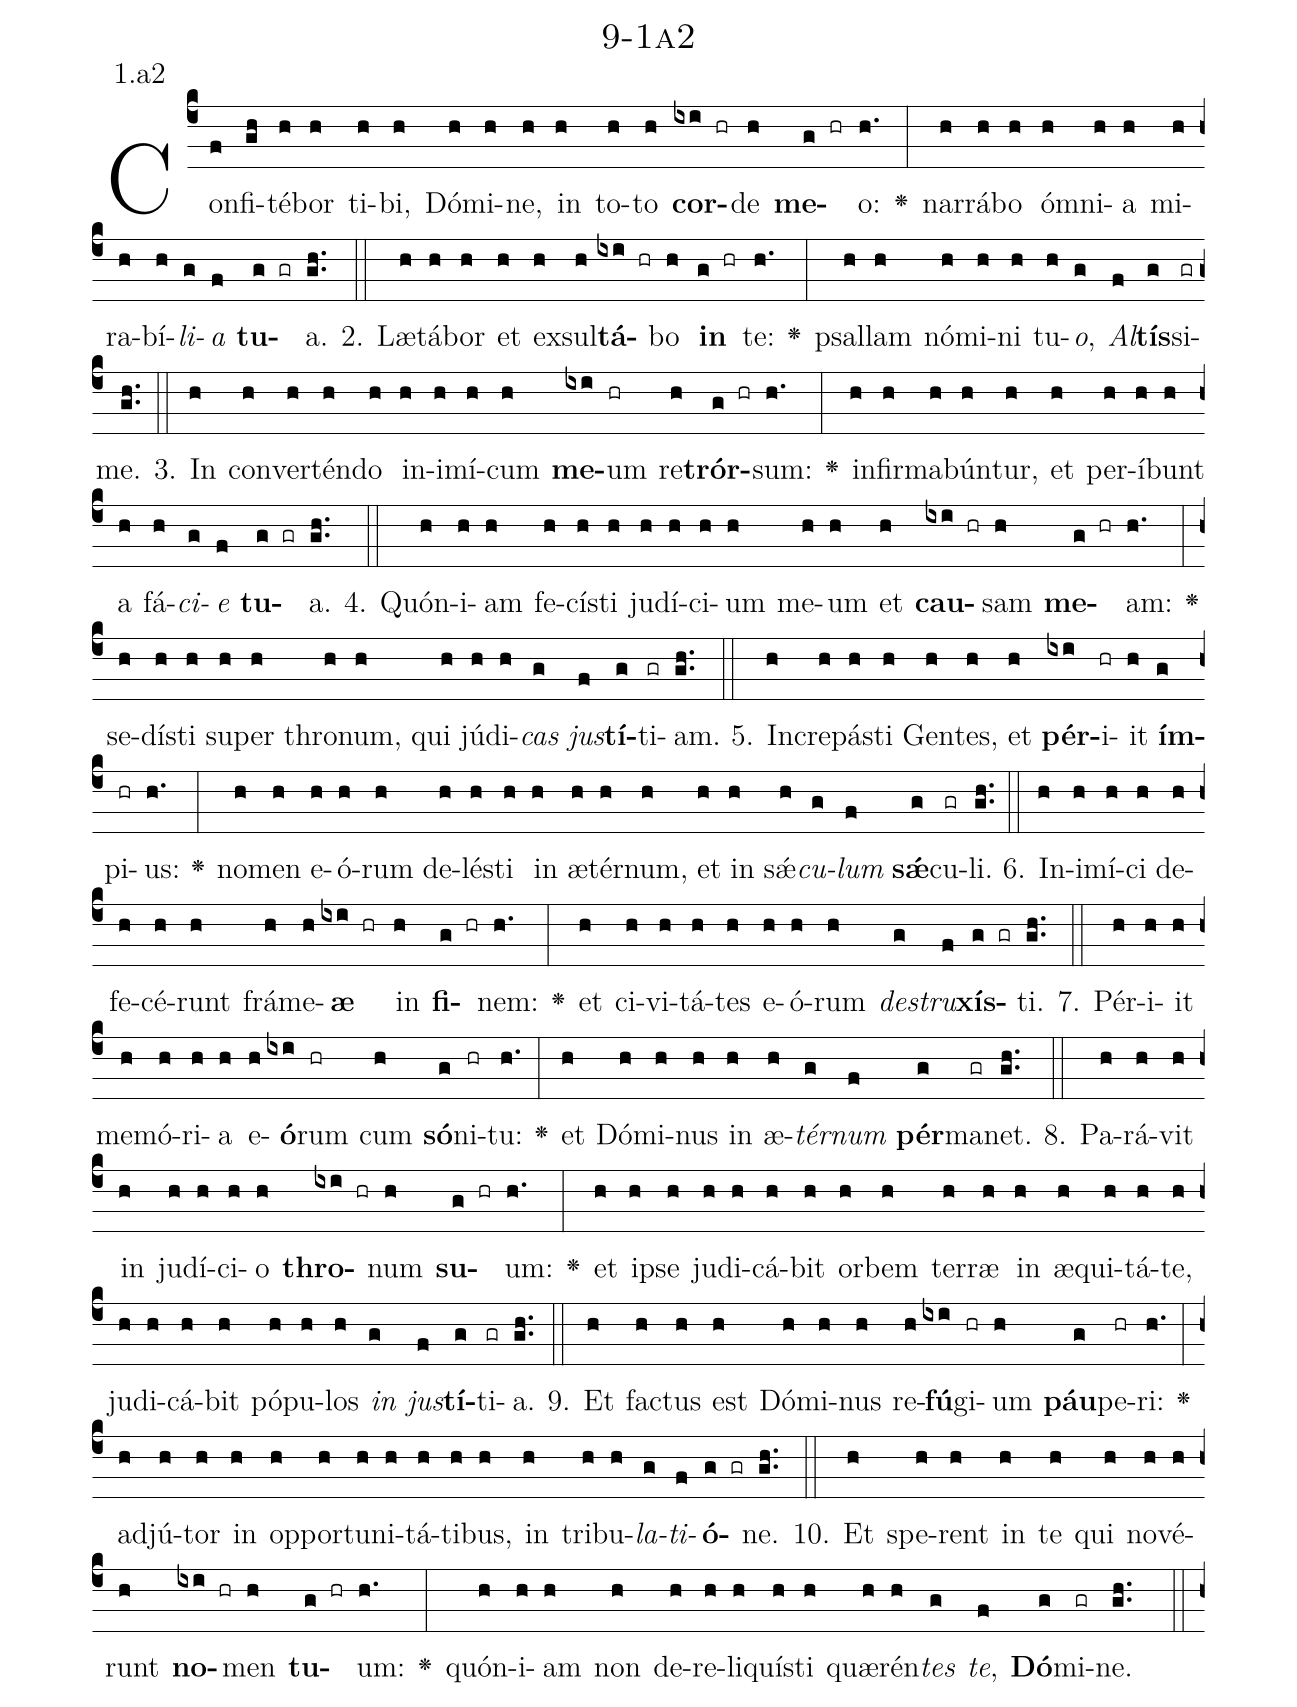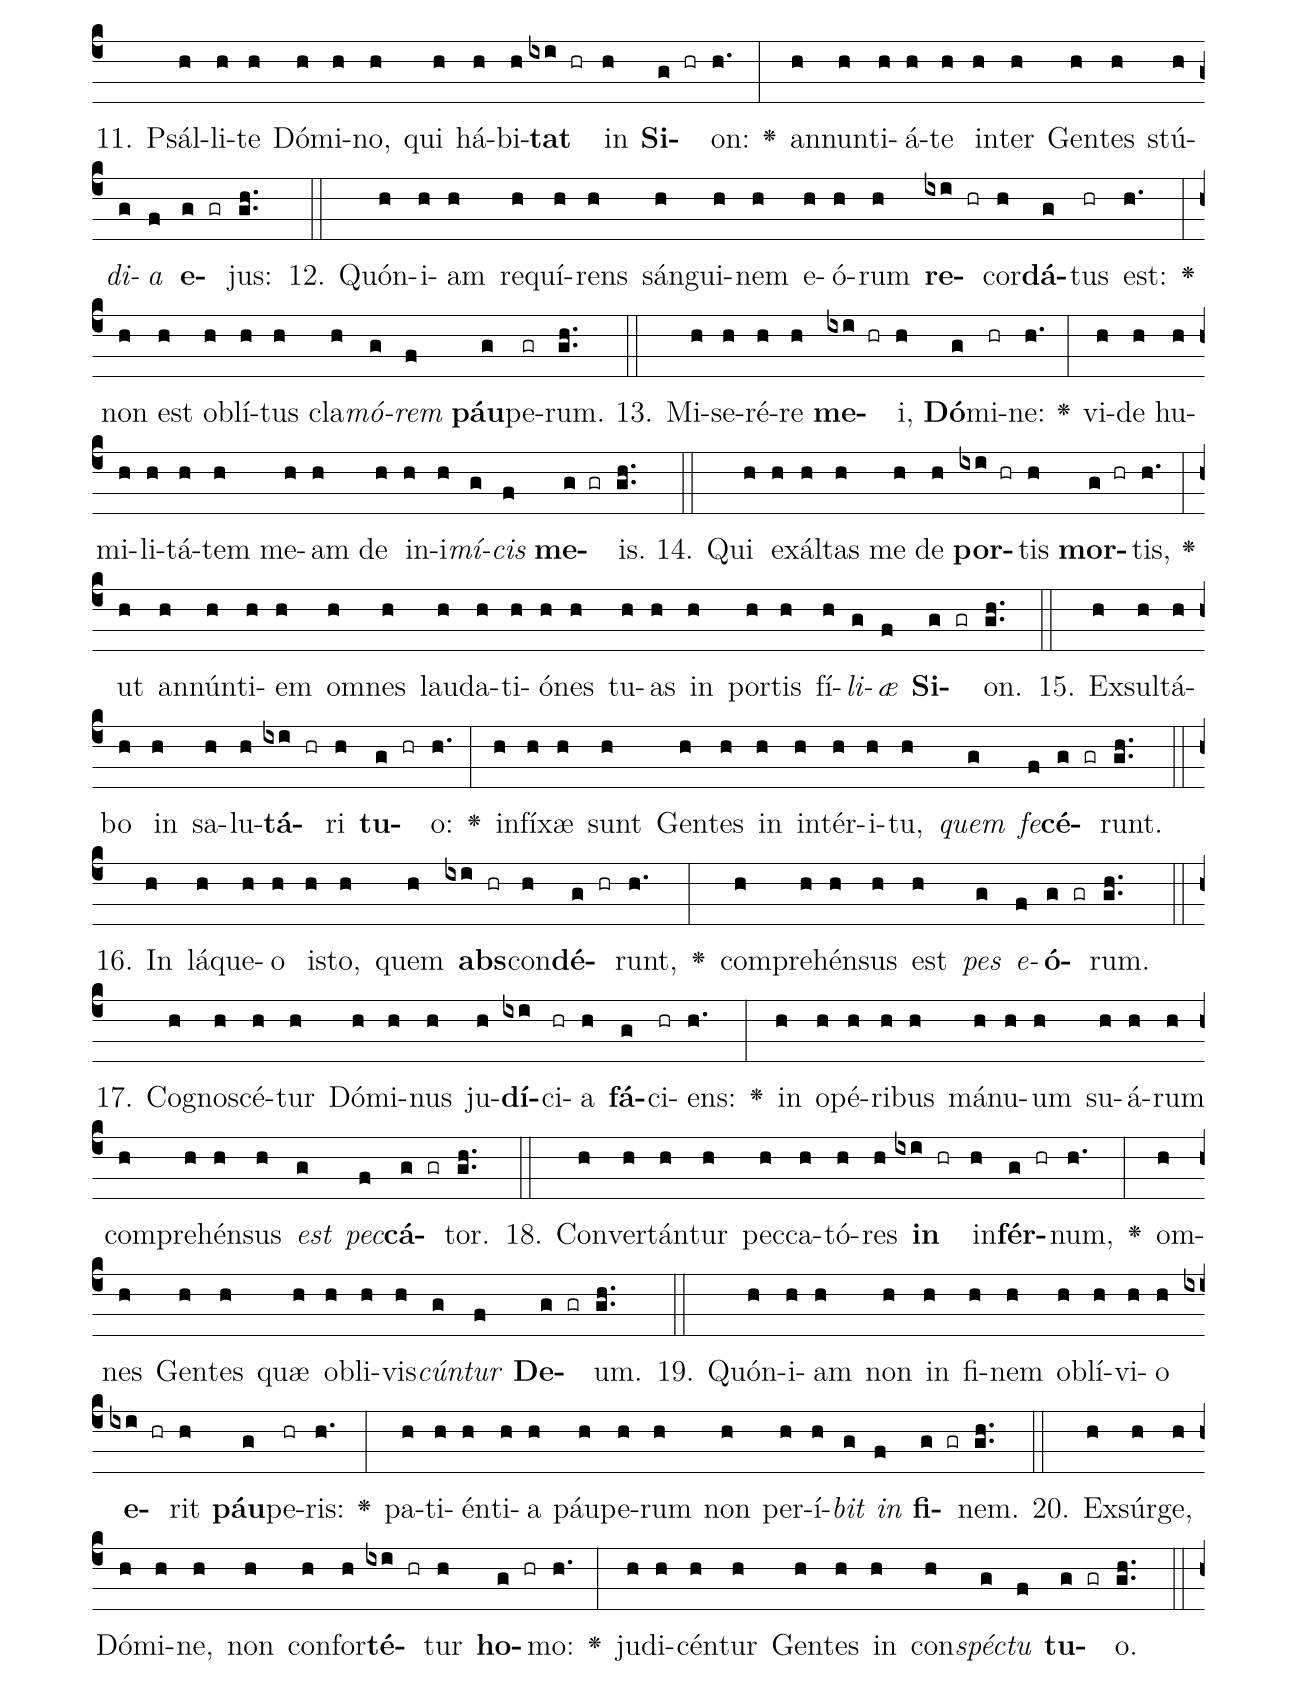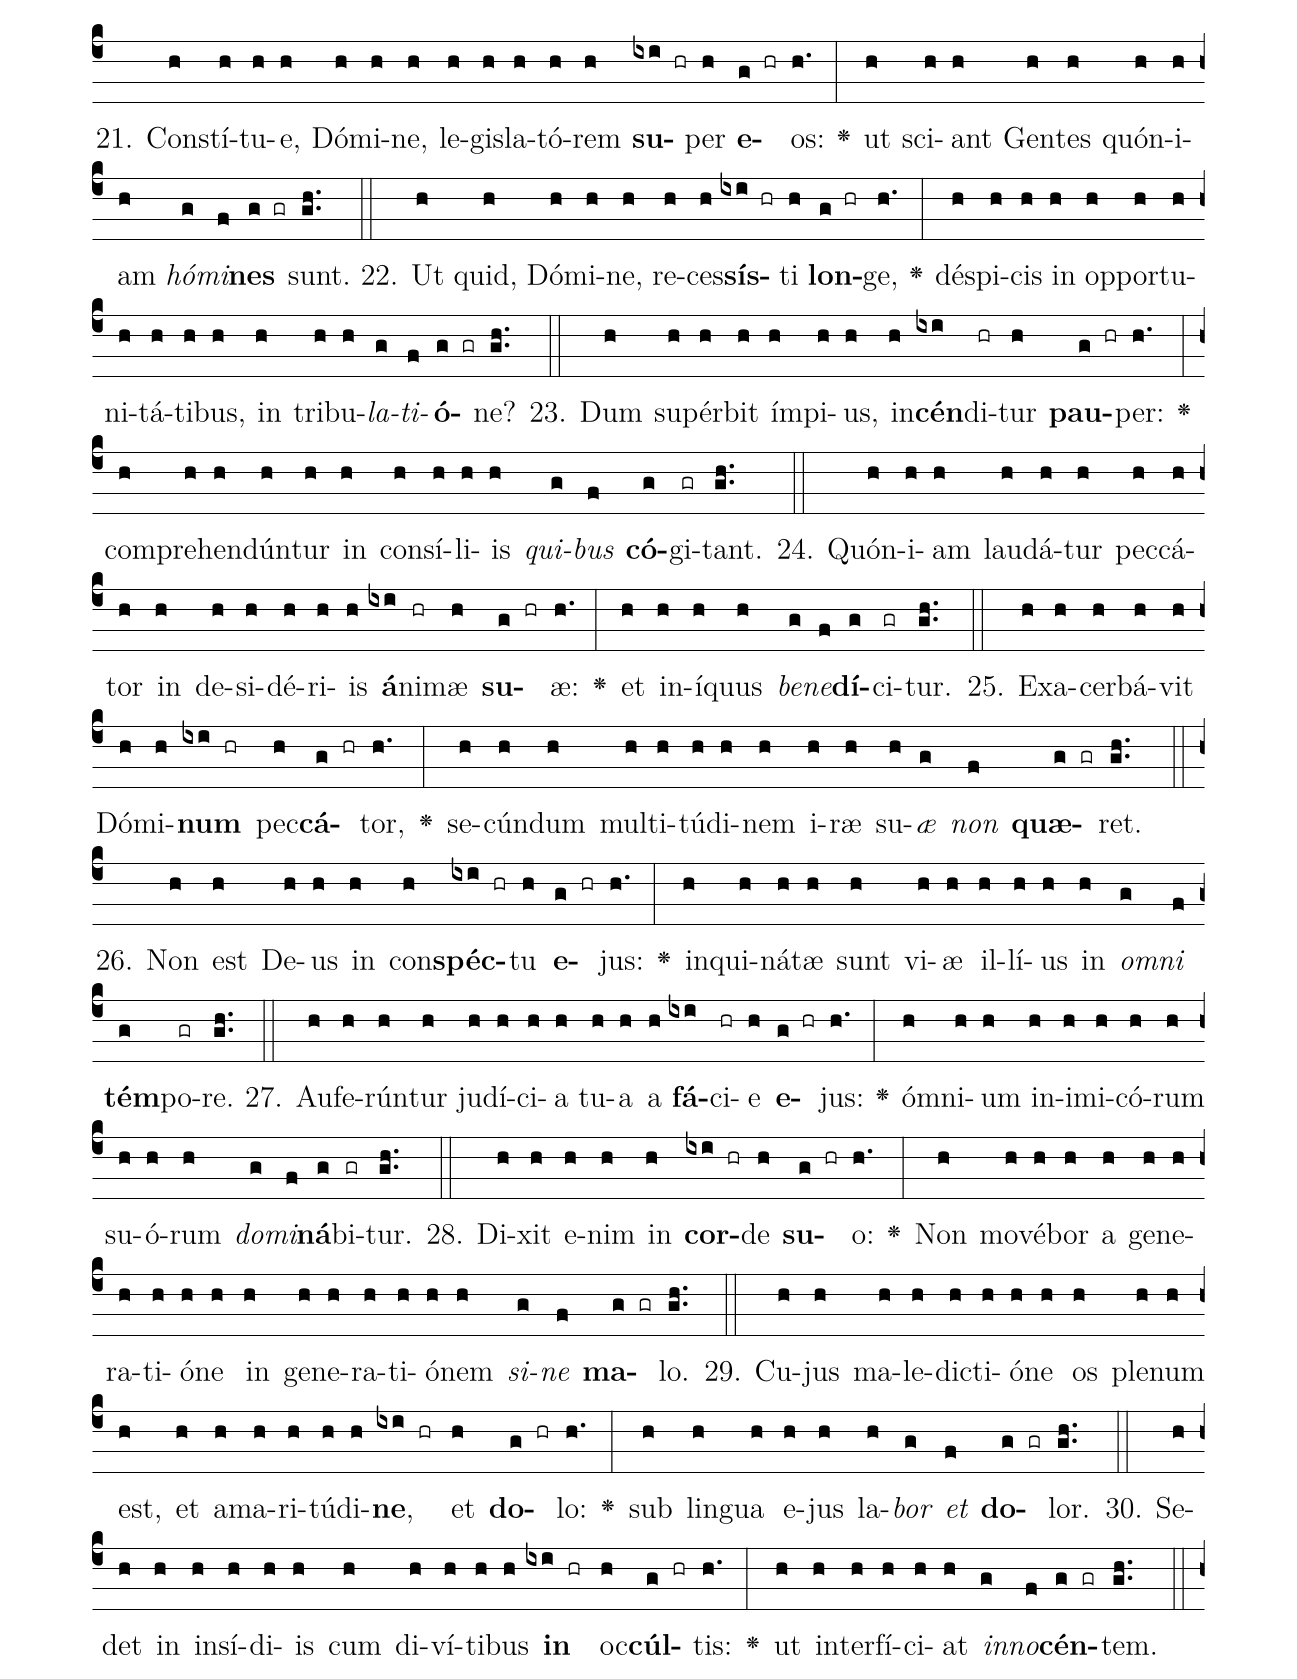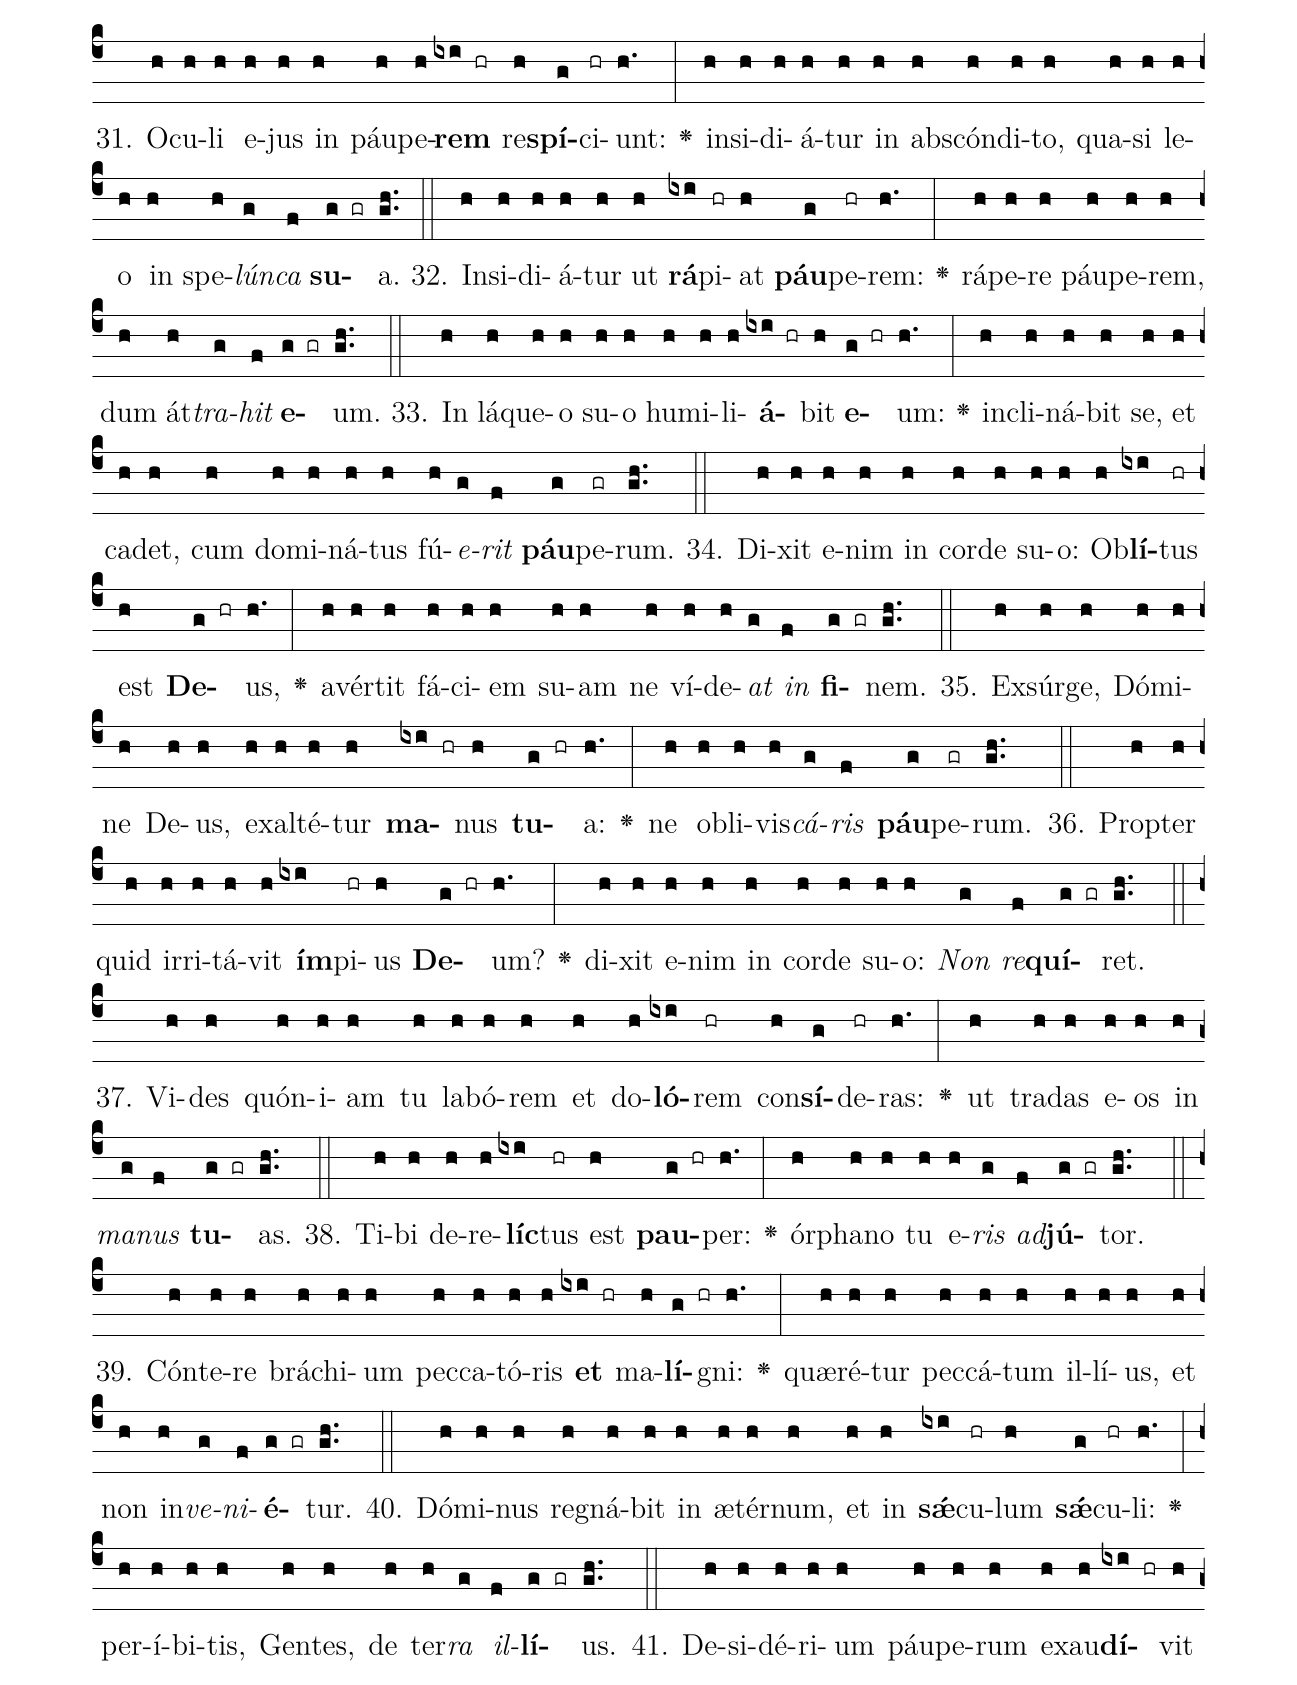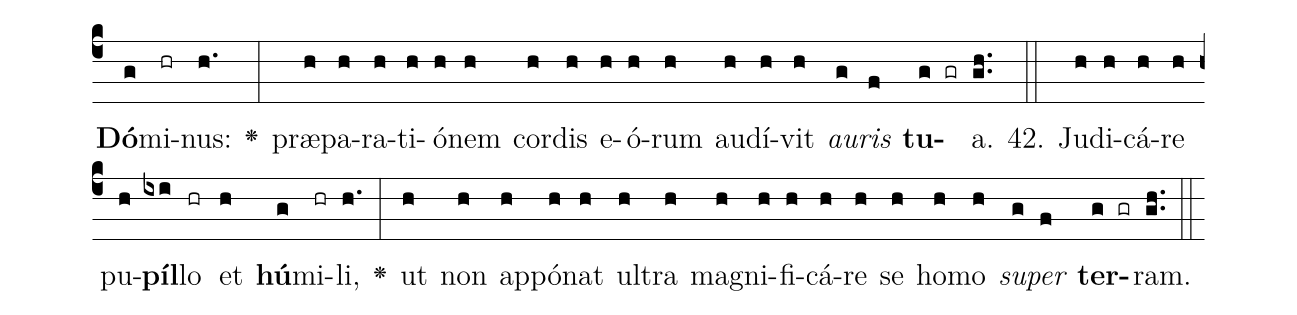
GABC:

name: 9-1a2;
annotation: 1.a2;
%%
(c4)Con(f)fi(gh)té(h)bor(h) ti(h)bi,(h) Dó(h)mi(h)ne,(h) in(h) to(h)to(h) <b>cor</b>(ixi hr)de(h) <b>me</b>(g hr)o:(h.) <v>\greheightstar</v>(:) nar(h)rá(h)bo(h) óm(h)ni(h)a(h) mi(h)ra(h)bí(h)<i>li</i>(g)<i>a</i>(f) <b>tu</b>(g gr)a.(gh..) (::)
2. Læ(h)tá(h)bor(h) et(h) ex(h)sul(h)<b>tá</b>(ixi hr)bo(h) <b>in</b>(g hr) te:(h.) <v>\greheightstar</v>(:) psal(h)lam(h) nó(h)mi(h)ni(h) tu(h)<i>o</i>,(g) <i>Al</i>(f)<b>tís</b>(g)si(gr)me.(gh..) (::)
3. In(h) con(h)ver(h)tén(h)do(h) in(h)i(h)mí(h)cum(h) <b>me</b>(ixi)um(hr) re(h)<b>trór</b>(g hr)sum:(h.) <v>\greheightstar</v>(:) in(h)fir(h)ma(h)bún(h)tur,(h) et(h) per(h)í(h)bunt(h) a(h) fá(h)<i>ci</i>(g)<i>e</i>(f) <b>tu</b>(g gr)a.(gh..) (::)
4. Quón(h)i(h)am(h) fe(h)cís(h)ti(h) ju(h)dí(h)ci(h)um(h) me(h)um(h) et(h) <b>cau</b>(ixi hr)sam(h) <b>me</b>(g hr)am:(h.) <v>\greheightstar</v>(:) se(h)dís(h)ti(h) su(h)per(h) thro(h)num,(h) qui(h) jú(h)di(h)<i>cas</i>(g) <i>jus</i>(f)<b>tí</b>(g)ti(gr)am.(gh..) (::)
5. In(h)cre(h)pás(h)ti(h) Gen(h)tes,(h) et(h) <b>pér</b>(ixi)i(hr)it(h) <b>ím</b>(g)pi(hr)us:(h.) <v>\greheightstar</v>(:) no(h)men(h) e(h)ó(h)rum(h) de(h)lés(h)ti(h) in(h) æ(h)tér(h)num,(h) et(h) in(h) sǽ(h)<i>cu</i>(g)<i>lum</i>(f) <b>sǽ</b>(g)cu(gr)li.(gh..) (::)
6. In(h)i(h)mí(h)ci(h) de(h)fe(h)cé(h)runt(h) frá(h)me(h)<b>æ</b>(ixi hr) in(h) <b>fi</b>(g hr)nem:(h.) <v>\greheightstar</v>(:) et(h) ci(h)vi(h)tá(h)tes(h) e(h)ó(h)rum(h) <i>de</i>(g)<i>stru</i>(f)<b>xís</b>(g gr)ti.(gh..) (::)
7. Pér(h)i(h)it(h) me(h)mó(h)ri(h)a(h) e(h)<b>ó</b>(ixi)rum(hr) cum(h) <b>só</b>(g)ni(hr)tu:(h.) <v>\greheightstar</v>(:) et(h) Dó(h)mi(h)nus(h) in(h) æ(h)<i>tér</i>(g)<i>num</i>(f) <b>pér</b>(g)ma(gr)net.(gh..) (::)
8. Pa(h)rá(h)vit(h) in(h) ju(h)dí(h)ci(h)o(h) <b>thro</b>(ixi hr)num(h) <b>su</b>(g hr)um:(h.) <v>\greheightstar</v>(:) et(h) ip(h)se(h) ju(h)di(h)cá(h)bit(h) or(h)bem(h) ter(h)ræ(h) in(h) æ(h)qui(h)tá(h)te,(h) ju(h)di(h)cá(h)bit(h) pó(h)pu(h)los(h) <i>in</i>(g) <i>jus</i>(f)<b>tí</b>(g)ti(gr)a.(gh..) (::)
9. Et(h) fac(h)tus(h) est(h) Dó(h)mi(h)nus(h) re(h)<b>fú</b>(ixi)gi(hr)um(h) <b>páu</b>(g)pe(hr)ri:(h.) <v>\greheightstar</v>(:) ad(h)jú(h)tor(h) in(h) op(h)por(h)tu(h)ni(h)tá(h)ti(h)bus,(h) in(h) tri(h)bu(h)<i>la</i>(g)<i>ti</i>(f)<b>ó</b>(g gr)ne.(gh..) (::)
10. Et(h) spe(h)rent(h) in(h) te(h) qui(h) no(h)vé(h)runt(h) <b>no</b>(ixi hr)men(h) <b>tu</b>(g hr)um:(h.) <v>\greheightstar</v>(:) quón(h)i(h)am(h) non(h) de(h)re(h)li(h)quís(h)ti(h) quæ(h)rén(h)<i>tes</i>(g) <i>te</i>,(f) <b>Dó</b>(g)mi(gr)ne.(gh..) (::)
11. Psál(h)li(h)te(h) Dó(h)mi(h)no,(h) qui(h) há(h)bi(h)<b>tat</b>(ixi hr) in(h) <b>Si</b>(g hr)on:(h.) <v>\greheightstar</v>(:) an(h)nun(h)ti(h)á(h)te(h) in(h)ter(h) Gen(h)tes(h) stú(h)<i>di</i>(g)<i>a</i>(f) <b>e</b>(g gr)jus:(gh..) (::)
12. Quón(h)i(h)am(h) re(h)quí(h)rens(h) sán(h)gui(h)nem(h) e(h)ó(h)rum(h) <b>re</b>(ixi hr)cor(h)<b>dá</b>(g)tus(hr) est:(h.) <v>\greheightstar</v>(:) non(h) est(h) ob(h)lí(h)tus(h) cla(h)<i>mó</i>(g)<i>rem</i>(f) <b>páu</b>(g)pe(gr)rum.(gh..) (::)
13. Mi(h)se(h)ré(h)re(h) <b>me</b>(ixi hr)i,(h) <b>Dó</b>(g)mi(hr)ne:(h.) <v>\greheightstar</v>(:) vi(h)de(h) hu(h)mi(h)li(h)tá(h)tem(h) me(h)am(h) de(h) in(h)i(h)<i>mí</i>(g)<i>cis</i>(f) <b>me</b>(g gr)is.(gh..) (::)
14. Qui(h) ex(h)ál(h)tas(h) me(h) de(h) <b>por</b>(ixi hr)tis(h) <b>mor</b>(g hr)tis,(h.) <v>\greheightstar</v>(:) ut(h) an(h)nún(h)ti(h)em(h) om(h)nes(h) lau(h)da(h)ti(h)ó(h)nes(h) tu(h)as(h) in(h) por(h)tis(h) fí(h)<i>li</i>(g)<i>æ</i>(f) <b>Si</b>(g gr)on.(gh..) (::)
15. Ex(h)sul(h)tá(h)bo(h) in(h) sa(h)lu(h)<b>tá</b>(ixi hr)ri(h) <b>tu</b>(g hr)o:(h.) <v>\greheightstar</v>(:) in(h)fí(h)xæ(h) sunt(h) Gen(h)tes(h) in(h) in(h)tér(h)i(h)tu,(h) <i>quem</i>(g) <i>fe</i>(f)<b>cé</b>(g gr)runt.(gh..) (::)
16. In(h) lá(h)que(h)o(h) is(h)to,(h) quem(h) <b>abs</b>(ixi hr)con(h)<b>dé</b>(g hr)runt,(h.) <v>\greheightstar</v>(:) com(h)pre(h)hén(h)sus(h) est(h) <i>pes</i>(g) <i>e</i>(f)<b>ó</b>(g gr)rum.(gh..) (::)
17. Co(h)gno(h)scé(h)tur(h) Dó(h)mi(h)nus(h) ju(h)<b>dí</b>(ixi)ci(hr)a(h) <b>fá</b>(g)ci(hr)ens:(h.) <v>\greheightstar</v>(:) in(h) o(h)pé(h)ri(h)bus(h) má(h)nu(h)um(h) su(h)á(h)rum(h) com(h)pre(h)hén(h)sus(h) <i>est</i>(g) <i>pec</i>(f)<b>cá</b>(g gr)tor.(gh..) (::)
18. Con(h)ver(h)tán(h)tur(h) pec(h)ca(h)tó(h)res(h) <b>in</b>(ixi hr) in(h)<b>fér</b>(g hr)num,(h.) <v>\greheightstar</v>(:) om(h)nes(h) Gen(h)tes(h) quæ(h) ob(h)li(h)vis(h)<i>cún</i>(g)<i>tur</i>(f) <b>De</b>(g gr)um.(gh..) (::)
19. Quón(h)i(h)am(h) non(h) in(h) fi(h)nem(h) ob(h)lí(h)vi(h)o(h) <b>e</b>(ixi hr)rit(h) <b>páu</b>(g)pe(hr)ris:(h.) <v>\greheightstar</v>(:) pa(h)ti(h)én(h)ti(h)a(h) páu(h)pe(h)rum(h) non(h) per(h)í(h)<i>bit</i>(g) <i>in</i>(f) <b>fi</b>(g gr)nem.(gh..) (::)
20. Ex(h)súr(h)ge,(h) Dó(h)mi(h)ne,(h) non(h) con(h)for(h)<b>té</b>(ixi hr)tur(h) <b>ho</b>(g hr)mo:(h.) <v>\greheightstar</v>(:) ju(h)di(h)cén(h)tur(h) Gen(h)tes(h) in(h) con(h)<i>spéc</i>(g)<i>tu</i>(f) <b>tu</b>(g gr)o.(gh..) (::)
21. Con(h)stí(h)tu(h)e,(h) Dó(h)mi(h)ne,(h) le(h)gis(h)la(h)tó(h)rem(h) <b>su</b>(ixi hr)per(h) <b>e</b>(g hr)os:(h.) <v>\greheightstar</v>(:) ut(h) sci(h)ant(h) Gen(h)tes(h) quón(h)i(h)am(h) <i>hó</i>(g)<i>mi</i>(f)<b>nes</b>(g gr) sunt.(gh..) (::)
22. Ut(h) quid,(h) Dó(h)mi(h)ne,(h) re(h)ces(h)<b>sís</b>(ixi hr)ti(h) <b>lon</b>(g hr)ge,(h.) <v>\greheightstar</v>(:) dé(h)spi(h)cis(h) in(h) op(h)por(h)tu(h)ni(h)tá(h)ti(h)bus,(h) in(h) tri(h)bu(h)<i>la</i>(g)<i>ti</i>(f)<b>ó</b>(g gr)ne?(gh..) (::)
23. Dum(h) su(h)pér(h)bit(h) ím(h)pi(h)us,(h) in(h)<b>cén</b>(ixi)di(hr)tur(h) <b>pau</b>(g hr)per:(h.) <v>\greheightstar</v>(:) com(h)pre(h)hen(h)dún(h)tur(h) in(h) con(h)sí(h)li(h)is(h) <i>qui</i>(g)<i>bus</i>(f) <b>có</b>(g)gi(gr)tant.(gh..) (::)
24. Quón(h)i(h)am(h) lau(h)dá(h)tur(h) pec(h)cá(h)tor(h) in(h) de(h)si(h)dé(h)ri(h)is(h) <b>á</b>(ixi)ni(hr)mæ(h) <b>su</b>(g hr)æ:(h.) <v>\greheightstar</v>(:) et(h) in(h)í(h)quus(h) <i>be</i>(g)<i>ne</i>(f)<b>dí</b>(g)ci(gr)tur.(gh..) (::)
25. Ex(h)a(h)cer(h)bá(h)vit(h) Dó(h)mi(h)<b>num</b>(ixi hr) pec(h)<b>cá</b>(g hr)tor,(h.) <v>\greheightstar</v>(:) se(h)cún(h)dum(h) mul(h)ti(h)tú(h)di(h)nem(h) i(h)ræ(h) su(h)<i>æ</i>(g) <i>non</i>(f) <b>quæ</b>(g gr)ret.(gh..) (::)
26. Non(h) est(h) De(h)us(h) in(h) con(h)<b>spéc</b>(ixi hr)tu(h) <b>e</b>(g hr)jus:(h.) <v>\greheightstar</v>(:) in(h)qui(h)ná(h)tæ(h) sunt(h) vi(h)æ(h) il(h)lí(h)us(h) in(h) <i>om</i>(g)<i>ni</i>(f) <b>tém</b>(g)po(gr)re.(gh..) (::)
27. Au(h)fe(h)rún(h)tur(h) ju(h)dí(h)ci(h)a(h) tu(h)a(h) a(h) <b>fá</b>(ixi)ci(hr)e(h) <b>e</b>(g hr)jus:(h.) <v>\greheightstar</v>(:) óm(h)ni(h)um(h) in(h)i(h)mi(h)có(h)rum(h) su(h)ó(h)rum(h) <i>do</i>(g)<i>mi</i>(f)<b>ná</b>(g)bi(gr)tur.(gh..) (::)
28. Di(h)xit(h) e(h)nim(h) in(h) <b>cor</b>(ixi hr)de(h) <b>su</b>(g hr)o:(h.) <v>\greheightstar</v>(:) Non(h) mo(h)vé(h)bor(h) a(h) ge(h)ne(h)ra(h)ti(h)ó(h)ne(h) in(h) ge(h)ne(h)ra(h)ti(h)ó(h)nem(h) <i>si</i>(g)<i>ne</i>(f) <b>ma</b>(g gr)lo.(gh..) (::)
29. Cu(h)jus(h) ma(h)le(h)dic(h)ti(h)ó(h)ne(h) os(h) ple(h)num(h) est,(h) et(h) a(h)ma(h)ri(h)tú(h)di(h)<b>ne</b>,(ixi hr) et(h) <b>do</b>(g hr)lo:(h.) <v>\greheightstar</v>(:) sub(h) lin(h)gua(h) e(h)jus(h) la(h)<i>bor</i>(g) <i>et</i>(f) <b>do</b>(g gr)lor.(gh..) (::)
30. Se(h)det(h) in(h) in(h)sí(h)di(h)is(h) cum(h) di(h)ví(h)ti(h)bus(h) <b>in</b>(ixi hr) oc(h)<b>cúl</b>(g hr)tis:(h.) <v>\greheightstar</v>(:) ut(h) in(h)ter(h)fí(h)ci(h)at(h) <i>in</i>(g)<i>no</i>(f)<b>cén</b>(g gr)tem.(gh..) (::)
31. O(h)cu(h)li(h) e(h)jus(h) in(h) páu(h)pe(h)<b>rem</b>(ixi hr) re(h)<b>spí</b>(g)ci(hr)unt:(h.) <v>\greheightstar</v>(:) in(h)si(h)di(h)á(h)tur(h) in(h) abs(h)cón(h)di(h)to,(h) qua(h)si(h) le(h)o(h) in(h) spe(h)<i>lún</i>(g)<i>ca</i>(f) <b>su</b>(g gr)a.(gh..) (::)
32. In(h)si(h)di(h)á(h)tur(h) ut(h) <b>rá</b>(ixi)pi(hr)at(h) <b>páu</b>(g)pe(hr)rem:(h.) <v>\greheightstar</v>(:) rá(h)pe(h)re(h) páu(h)pe(h)rem,(h) dum(h) át(h)<i>tra</i>(g)<i>hit</i>(f) <b>e</b>(g gr)um.(gh..) (::)
33. In(h) lá(h)que(h)o(h) su(h)o(h) hu(h)mi(h)li(h)<b>á</b>(ixi hr)bit(h) <b>e</b>(g hr)um:(h.) <v>\greheightstar</v>(:) in(h)cli(h)ná(h)bit(h) se,(h) et(h) ca(h)det,(h) cum(h) do(h)mi(h)ná(h)tus(h) fú(h)<i>e</i>(g)<i>rit</i>(f) <b>páu</b>(g)pe(gr)rum.(gh..) (::)
34. Di(h)xit(h) e(h)nim(h) in(h) cor(h)de(h) su(h)o:(h) Ob(h)<b>lí</b>(ixi)tus(hr) est(h) <b>De</b>(g hr)us,(h.) <v>\greheightstar</v>(:) a(h)vér(h)tit(h) fá(h)ci(h)em(h) su(h)am(h) ne(h) ví(h)de(h)<i>at</i>(g) <i>in</i>(f) <b>fi</b>(g gr)nem.(gh..) (::)
35. Ex(h)súr(h)ge,(h) Dó(h)mi(h)ne(h) De(h)us,(h) ex(h)al(h)té(h)tur(h) <b>ma</b>(ixi hr)nus(h) <b>tu</b>(g hr)a:(h.) <v>\greheightstar</v>(:) ne(h) ob(h)li(h)vis(h)<i>cá</i>(g)<i>ris</i>(f) <b>páu</b>(g)pe(gr)rum.(gh..) (::)
36. Prop(h)ter(h) quid(h) ir(h)ri(h)tá(h)vit(h) <b>ím</b>(ixi)pi(hr)us(h) <b>De</b>(g hr)um?(h.) <v>\greheightstar</v>(:) di(h)xit(h) e(h)nim(h) in(h) cor(h)de(h) su(h)o:(h) <i>Non</i>(g) <i>re</i>(f)<b>quí</b>(g gr)ret.(gh..) (::)
37. Vi(h)des(h) quón(h)i(h)am(h) tu(h) la(h)bó(h)rem(h) et(h) do(h)<b>ló</b>(ixi)rem(hr) con(h)<b>sí</b>(g)de(hr)ras:(h.) <v>\greheightstar</v>(:) ut(h) tra(h)das(h) e(h)os(h) in(h) <i>ma</i>(g)<i>nus</i>(f) <b>tu</b>(g gr)as.(gh..) (::)
38. Ti(h)bi(h) de(h)re(h)<b>líc</b>(ixi)tus(hr) est(h) <b>pau</b>(g hr)per:(h.) <v>\greheightstar</v>(:) ór(h)pha(h)no(h) tu(h) e(h)<i>ris</i>(g) <i>ad</i>(f)<b>jú</b>(g gr)tor.(gh..) (::)
39. Cón(h)te(h)re(h) brá(h)chi(h)um(h) pec(h)ca(h)tó(h)ris(h) <b>et</b>(ixi hr) ma(h)<b>lí</b>(g hr)gni:(h.) <v>\greheightstar</v>(:) quæ(h)ré(h)tur(h) pec(h)cá(h)tum(h) il(h)lí(h)us,(h) et(h) non(h) in(h)<i>ve</i>(g)<i>ni</i>(f)<b>é</b>(g gr)tur.(gh..) (::)
40. Dó(h)mi(h)nus(h) re(h)gná(h)bit(h) in(h) æ(h)tér(h)num,(h) et(h) in(h) <b>sǽ</b>(ixi)cu(hr)lum(h) <b>sǽ</b>(g)cu(hr)li:(h.) <v>\greheightstar</v>(:) per(h)í(h)bi(h)tis,(h) Gen(h)tes,(h) de(h) ter(h)<i>ra</i>(g) <i>il</i>(f)<b>lí</b>(g gr)us.(gh..) (::)
41. De(h)si(h)dé(h)ri(h)um(h) páu(h)pe(h)rum(h) ex(h)au(h)<b>dí</b>(ixi hr)vit(h) <b>Dó</b>(g)mi(hr)nus:(h.) <v>\greheightstar</v>(:) præ(h)pa(h)ra(h)ti(h)ó(h)nem(h) cor(h)dis(h) e(h)ó(h)rum(h) au(h)dí(h)vit(h) <i>au</i>(g)<i>ris</i>(f) <b>tu</b>(g gr)a.(gh..) (::)
42. Ju(h)di(h)cá(h)re(h) pu(h)<b>píl</b>(ixi)lo(hr) et(h) <b>hú</b>(g)mi(hr)li,(h.) <v>\greheightstar</v>(:) ut(h) non(h) ap(h)pó(h)nat(h) ul(h)tra(h) ma(h)gni(h)fi(h)cá(h)re(h) se(h) ho(h)mo(h) <i>su</i>(g)<i>per</i>(f) <b>ter</b>(g gr)ram.(gh..) (::)
